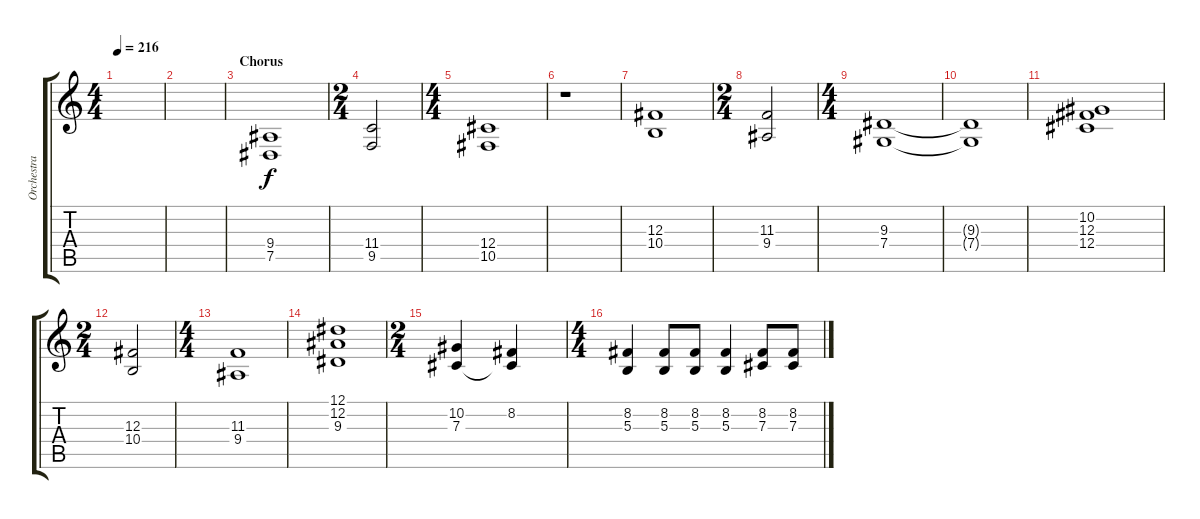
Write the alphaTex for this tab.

\track ("Orchestra (Strings 2)" "Orchestra ") {instrument stringensemble1}
\staff {score tabs}
\tuning (Eb4 Bb3 Gb3 Db3 Ab2 Eb2) {hide}
\ts (4 4)
\tempo 216
\clef g2
\ks c
|
|
\section ("" "Chorus")
(9.4 7.5).1 |
\ts (2 4)
(11.4 9.5).2 |
\ts (4 4)
(12.4 10.5).1 |
r.1 |
(12.3 10.4).1 |
\ts (2 4)
(11.3 9.4).2 |
\ts (4 4)
(9.3 7.4).1 |
(9.3{t} 7.4{t}).1 |
(10.2 12.3 12.4).1 |
\ts (2 4)
(12.3 10.4).2 |
\ts (4 4)
(11.3 9.4).1 |
(12.1 12.2 9.3).1 |
\ts (2 4)
(10.2 7.3).4 (8.2 7.3{t}).4 |
\ts (4 4)
(8.2 5.3).4 (8.2 5.3).8 (8.2 5.3).8 (8.2 5.3).4 (8.2 7.3).8 (8.2 7.3).8
